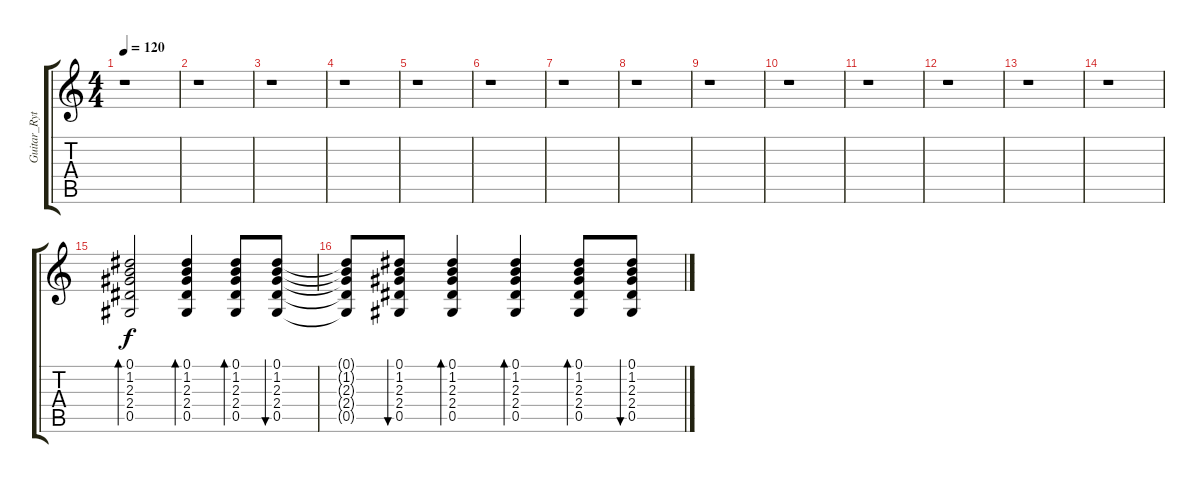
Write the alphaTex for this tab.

\track ("Guitar_Rythm" "Guitar_Ryt") {instrument acousticguitarsteel}
\staff {score tabs}
\tuning (Eb4 Bb3 Gb3 Db3 Ab2 Eb2) {hide}
\ts (4 4)
\tempo 120
\clef g2
\ks c
r.1{dy f} |
r.1 |
r.1 |
r.1 |
r.1 |
r.1 |
r.1 |
r.1 |
r.1 |
r.1 |
r.1 |
r.1 |
r.1 |
r.1 |
(0.1 1.2 2.3 2.4 0.5).2{bd 30} (0.1 1.2 2.3 2.4 0.5).4{bd 30} (0.1 1.2 2.3 2.4 0.5).8{bd 30} (0.1 1.2 2.3 2.4 0.5).8{bu 30} |
(0.1{t} 1.2{t} 2.3{t} 2.4{t} 0.5{t}).8 (0.1 1.2 2.3 2.4 0.5).8{bu 30} (0.1 1.2 2.3 2.4 0.5).4{bd 30} (0.1 1.2 2.3 2.4 0.5).4{bd 30} (0.1 1.2 2.3 2.4 0.5).8{bd 30} (0.1 1.2 2.3 2.4 0.5).8{bu 30}
